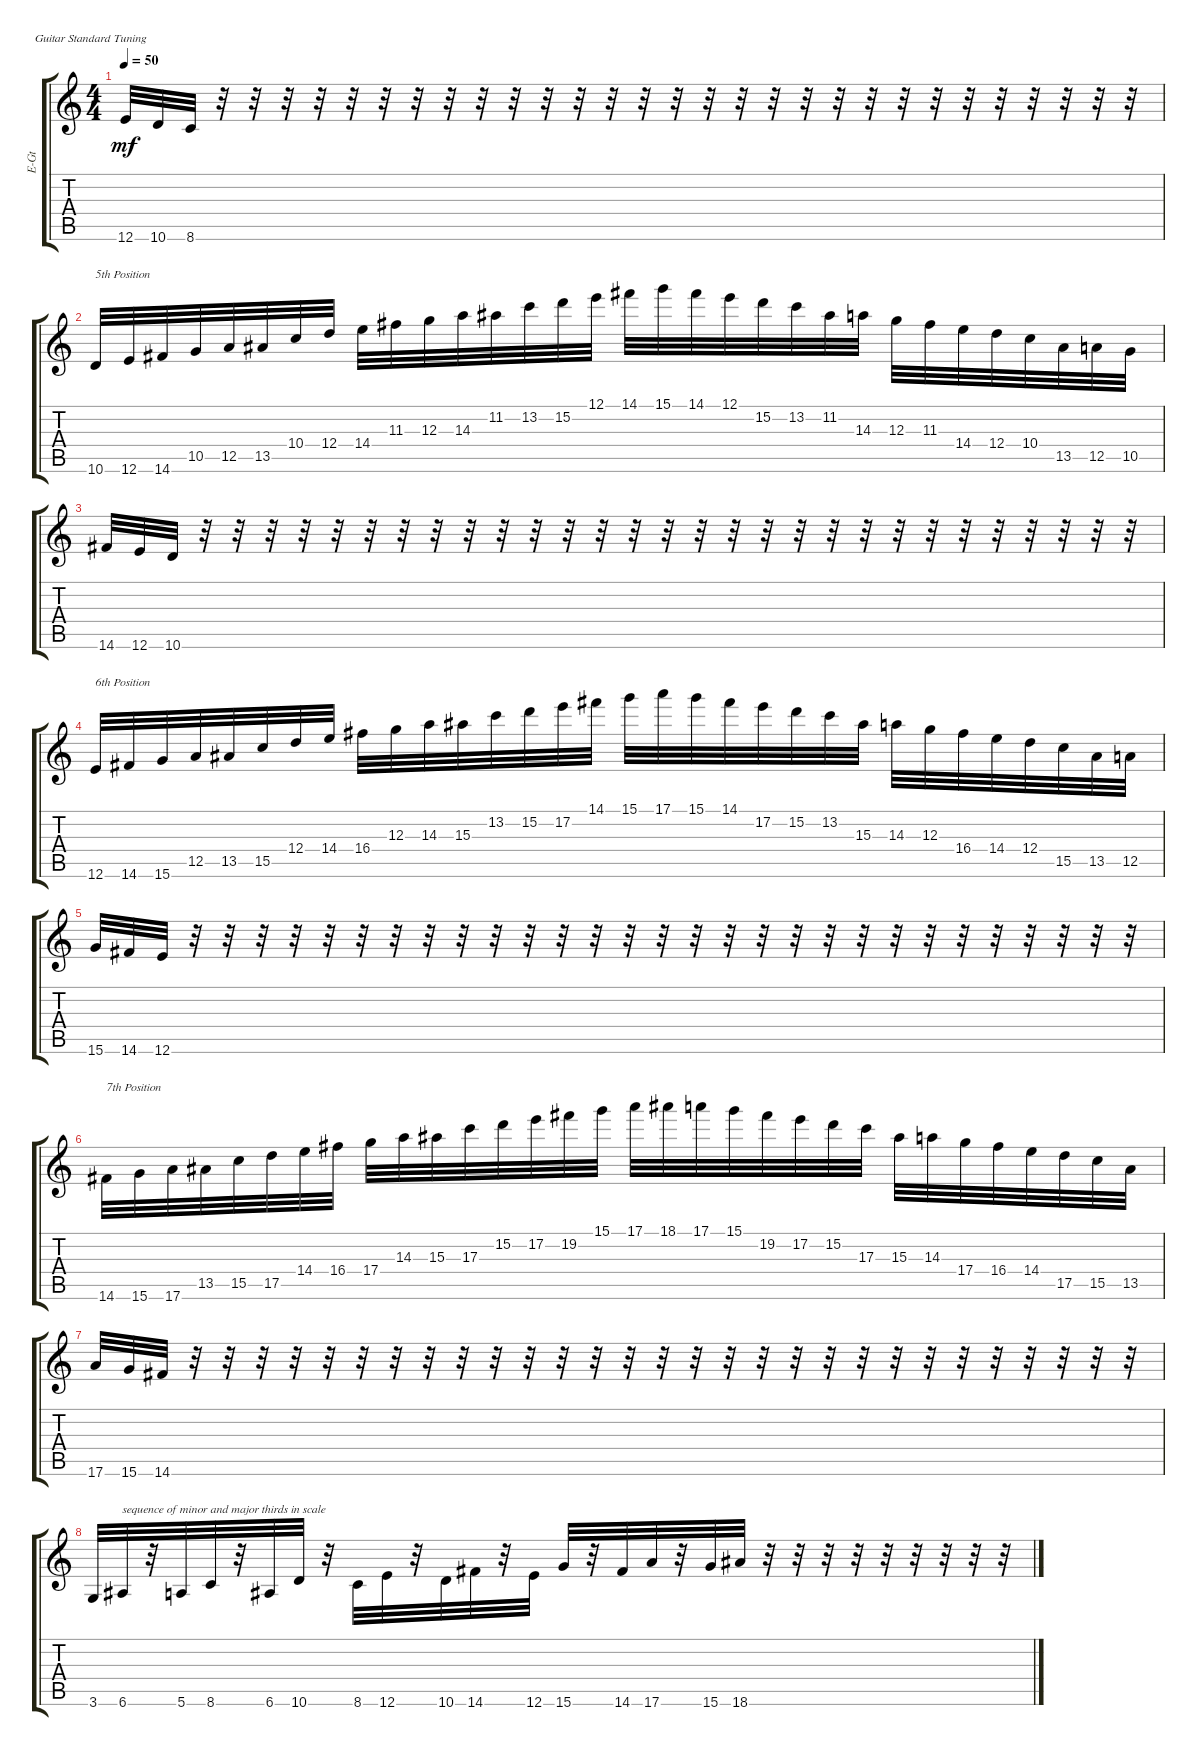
\defaultSystemsLayout 4
\bracketExtendMode groupsimilarinstruments
\otherSystemsTrackNameOrientation horizontal
\track ("Electric Guitar" "E-Gt") {instrument overdrivenguitar}
\staff {score tabs}
\tuning (E4 B3 G3 D3 A2 E2)
\ts (4 4)
\tempo 50
\clef g2
\ks c
12.6.32{dy mf beam Up} 10.6.32{beam Up} 8.6.32{beam Up} r.32{beam Down} r.32{beam Down} r.32{beam Down} r.32{beam Down} r.32{beam Down} r.32{beam Down} r.32{beam Down} r.32{beam Down} r.32{beam Down} r.32{beam Down} r.32{beam Down} r.32{beam Down} r.32{beam Down} r.32{beam Down} r.32{beam Down} r.32{beam Down} r.32{beam Down} r.32{beam Down} r.32{beam Down} r.32{beam Down} r.32{beam Down} r.32{beam Down} r.32{beam Down} r.32{beam Down} r.32{beam Down} r.32{beam Down} r.32{beam Down} r.32{beam Down} r.32{beam Down} |
10.6.32{txt "5th Position" beam Up} 12.6.32{beam Up} 14.6{acc #}.32{beam Up} 10.5.32{beam Up} 12.5.32{beam Up} 13.5{acc #}.32{beam Up} 10.4.32{beam Up} 12.4.32{beam Up} 14.4.32{beam Down} 11.3{acc #}.32{beam Down} 12.3.32{beam Down} 14.3.32{beam Down} 11.2{acc #}.32{beam Down} 13.2.32{beam Down} 15.2.32{beam Down} 12.1.32{beam Down} 14.1{acc #}.32{beam Down} 15.1.32{beam Down} 14.1{acc #}.32{beam Down} 12.1.32{beam Down} 15.2.32{beam Down} 13.2.32{beam Down} 11.2{acc #}.32{beam Down} 14.3.32{beam Down} 12.3.32{beam Down} 11.3{acc #}.32{beam Down} 14.4.32{beam Down} 12.4.32{beam Down} 10.4.32{beam Down} 13.5{acc #}.32{beam Down} 12.5.32{beam Down} 10.5.32{beam Down} |
14.6{acc #}.32{beam Up} 12.6.32{beam Up} 10.6.32{beam Up} r.32{beam Down} r.32{beam Down} r.32{beam Down} r.32{beam Down} r.32{beam Down} r.32{beam Down} r.32{beam Down} r.32{beam Down} r.32{beam Down} r.32{beam Down} r.32{beam Down} r.32{beam Down} r.32{beam Down} r.32{beam Down} r.32{beam Down} r.32{beam Down} r.32{beam Down} r.32{beam Down} r.32{beam Down} r.32{beam Down} r.32{beam Down} r.32{beam Down} r.32{beam Down} r.32{beam Down} r.32{beam Down} r.32{beam Down} r.32{beam Down} r.32{beam Down} r.32{beam Down} |
12.6.32{txt "6th Position" beam Up} 14.6{acc #}.32{beam Up} 15.6.32{beam Up} 12.5.32{beam Up} 13.5{acc #}.32{beam Up} 15.5.32{beam Up} 12.4.32{beam Up} 14.4.32{beam Up} 16.4{acc #}.32{beam Down} 12.3.32{beam Down} 14.3.32{beam Down} 15.3{acc #}.32{beam Down} 13.2.32{beam Down} 15.2.32{beam Down} 17.2.32{beam Down} 14.1{acc #}.32{beam Down} 15.1.32{beam Down} 17.1.32{beam Down} 15.1.32{beam Down} 14.1{acc #}.32{beam Down} 17.2.32{beam Down} 15.2.32{beam Down} 13.2.32{beam Down} 15.3{acc #}.32{beam Down} 14.3.32{beam Down} 12.3.32{beam Down} 16.4{acc #}.32{beam Down} 14.4.32{beam Down} 12.4.32{beam Down} 15.5.32{beam Down} 13.5{acc #}.32{beam Down} 12.5.32{beam Down} |
15.6.32{beam Up} 14.6{acc #}.32{beam Up} 12.6.32{beam Up} r.32{beam Down} r.32{beam Down} r.32{beam Down} r.32{beam Down} r.32{beam Down} r.32{beam Down} r.32{beam Down} r.32{beam Down} r.32{beam Down} r.32{beam Down} r.32{beam Down} r.32{beam Down} r.32{beam Down} r.32{beam Down} r.32{beam Down} r.32{beam Down} r.32{beam Down} r.32{beam Down} r.32{beam Down} r.32{beam Down} r.32{beam Down} r.32{beam Down} r.32{beam Down} r.32{beam Down} r.32{beam Down} r.32{beam Down} r.32{beam Down} r.32{beam Down} r.32{beam Down} |
14.6{acc #}.32{txt "7th Position" beam Down} 15.6.32{beam Down} 17.6.32{beam Down} 13.5{acc #}.32{beam Down} 15.5.32{beam Down} 17.5.32{beam Down} 14.4.32{beam Down} 16.4{acc #}.32{beam Down} 17.4.32{beam Down} 14.3.32{beam Down} 15.3{acc #}.32{beam Down} 17.3.32{beam Down} 15.2.32{beam Down} 17.2.32{beam Down} 19.2{acc #}.32{beam Down} 15.1.32{beam Down} 17.1.32{beam Down} 18.1{acc #}.32{beam Down} 17.1.32{beam Down} 15.1.32{beam Down} 19.2{acc #}.32{beam Down} 17.2.32{beam Down} 15.2.32{beam Down} 17.3.32{beam Down} 15.3{acc #}.32{beam Down} 14.3.32{beam Down} 17.4.32{beam Down} 16.4{acc #}.32{beam Down} 14.4.32{beam Down} 17.5.32{beam Down} 15.5.32{beam Down} 13.5{acc #}.32{beam Down} |
17.6.32{beam Up} 15.6.32{beam Up} 14.6{acc #}.32{beam Up} r.32{beam Down} r.32{beam Down} r.32{beam Down} r.32{beam Down} r.32{beam Down} r.32{beam Down} r.32{beam Down} r.32{beam Down} r.32{beam Down} r.32{beam Down} r.32{beam Down} r.32{beam Down} r.32{beam Down} r.32{beam Down} r.32{beam Down} r.32{beam Down} r.32{beam Down} r.32{beam Down} r.32{beam Down} r.32{beam Down} r.32{beam Down} r.32{beam Down} r.32{beam Down} r.32{beam Down} r.32{beam Down} r.32{beam Down} r.32{beam Down} r.32{beam Down} r.32{beam Down} |
3.6.32{beam Up} 6.6{acc #}.32{txt "sequence of minor and major thirds in scale" beam Up} r.32{beam Up} 5.6.32{beam Up} 8.6.32{beam Up} r.32{beam Up} 6.6{acc #}.32{beam Up} 10.6.32{beam Up} r.32{beam Down} 8.6.32{beam Up} 12.6.32{beam Up} r.32{beam Up} 10.6.32{beam Up} 14.6{acc #}.32{beam Up} r.32{beam Up} 12.6.32{beam Up} 15.6.32{beam Up} r.32{beam Up} 14.6{acc #}.32{beam Up} 17.6.32{beam Up} r.32{beam Up} 15.6.32{beam Up} 18.6{acc #}.32{beam Up} r.32{beam Down} r.32{beam Down} r.32{beam Down} r.32{beam Down} r.32{beam Down} r.32{beam Down} r.32{beam Down} r.32{beam Down} r.32{beam Down}
